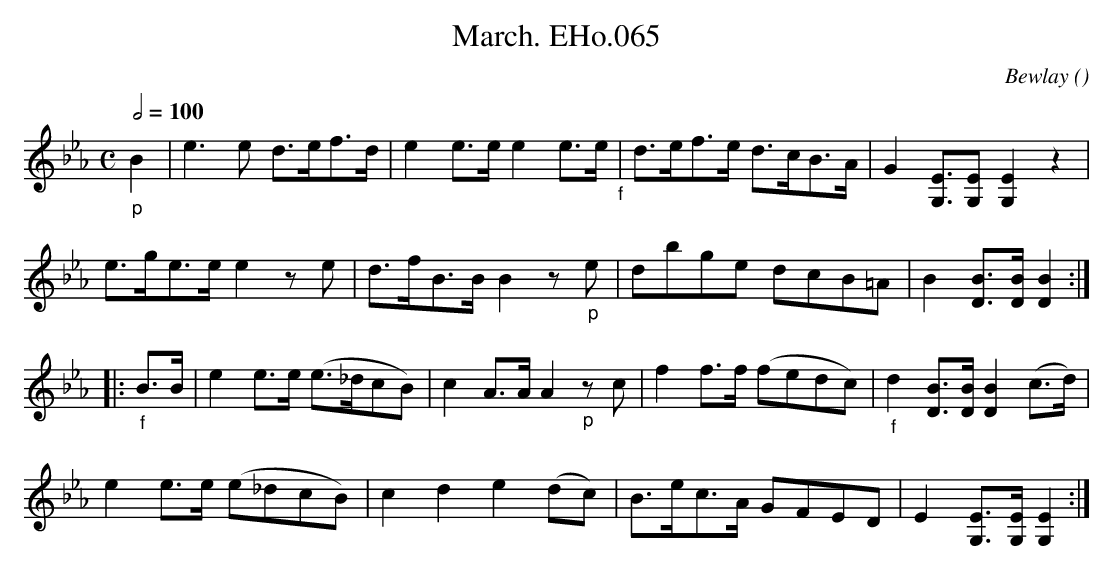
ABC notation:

X:1
T:March. EHo.065
M:C
L:1/8
Q:1/2=100
C:Bewlay
O:
K:Eb
"_p"B2 | e3e d>ef>d | e2 e>e e2 e>e "_f"| d>ef>e d>cB>A | G2[G,3/E3/][G,E][G,2E2]z2 |
e>ge>e e2ze | d>fB>BB2z"_p"e | dbge dcB=A | B2[D3/B3/][D/B/][D2B2] :|
|: "_f"B>B | e2e>e (e>_dcB) | c2A>AA2"_p"z c | f2f>f (fedc)| "_f"d2[D3/B3/][D/B/][D2B2](c>d)|
e2e>e (e_dcB) | c2d2e2(dc)| B>ec>A GFED | E2[G,3/E3/][G,/E/][G,2E2] :|
